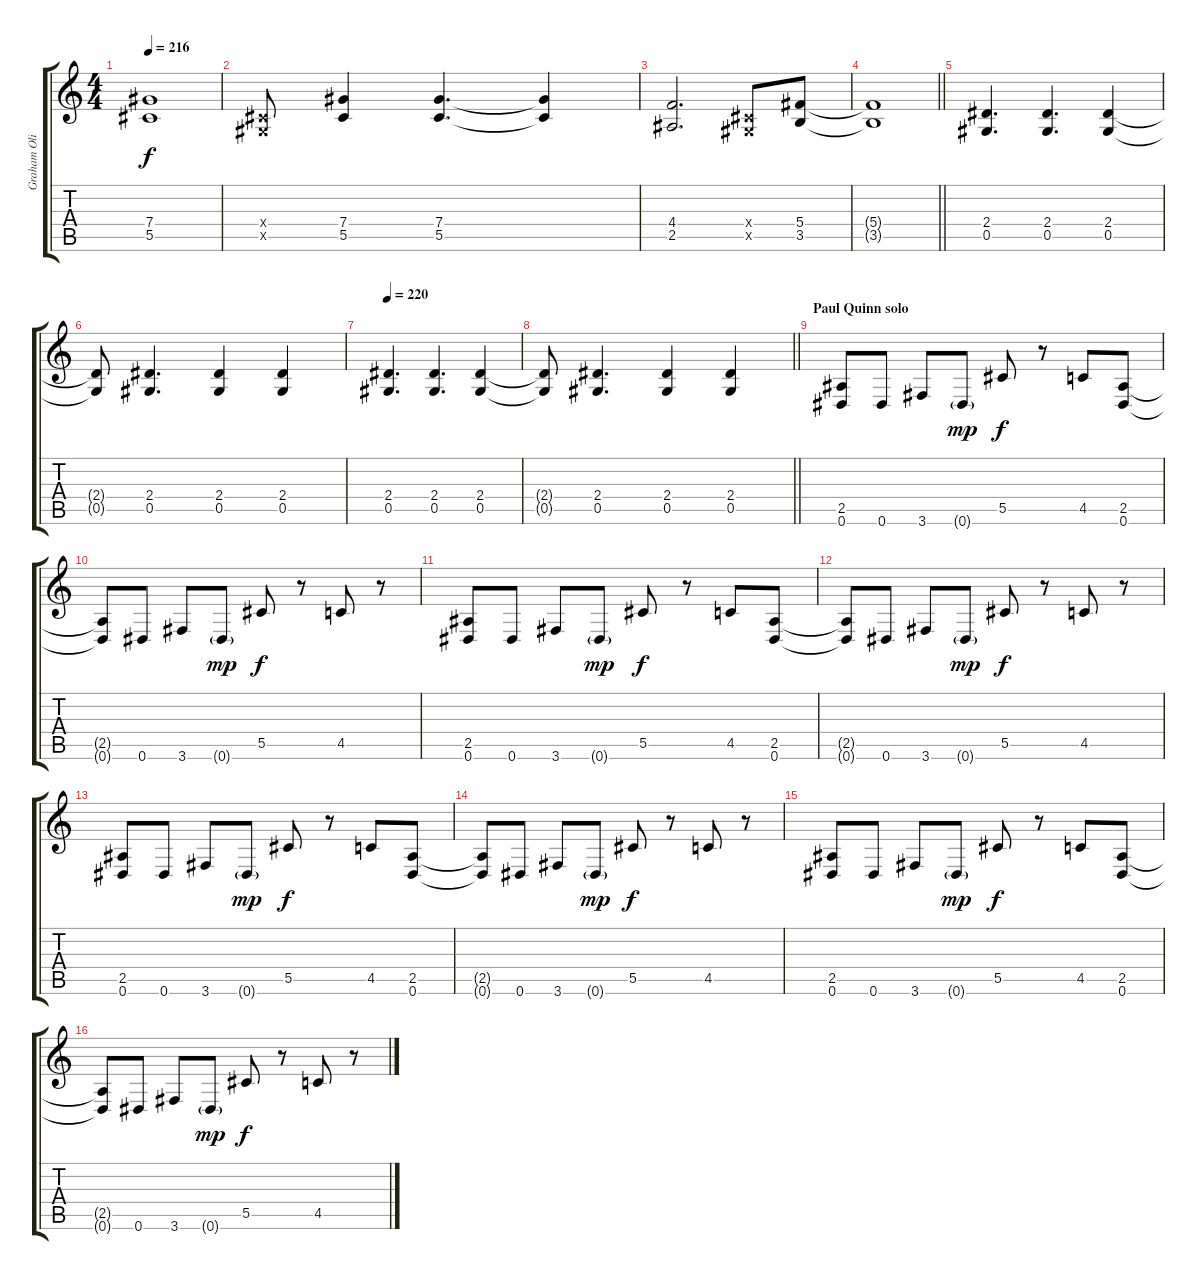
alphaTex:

\track ("Graham Oliver" "Graham Oli") {instrument distortionguitar}
\staff {score tabs}
\tuning (Eb4 Bb3 Gb3 Db3 Ab2 Eb2) {hide}
\ts (4 4)
\tempo 216
\clef g2
\ks c
(7.4{t} 5.5{t}).1{dy f} |
(0.4{x} 0.5{x}).8 (7.4 5.5).4 (7.4 5.5).4{d} (7.4{t} 5.5{t}).4 |
(4.4 2.5).2{d} (0.4{x} 0.5{x}).8 (5.4 3.5).8 |
\barLineRight lightlight
(5.4{t} 3.5{t}).1 |
\section ("" "")
(2.4 0.5).4{d} (2.4 0.5).4{d} (2.4 0.5).4 |
(2.4{t} 0.5{t}).8 (2.4 0.5).4{d} (2.4 0.5).4 (2.4 0.5).4 |
\tempo 220
(2.4 0.5).4{d} (2.4 0.5).4{d} (2.4 0.5).4 |
\barLineRight lightlight
(2.4{t} 0.5{t}).8 (2.4 0.5).4{d} (2.4 0.5).4 (2.4 0.5).4 |
\section ("" "Paul Quinn solo")
(2.5 0.6).8{balance 8 instrument overdrivenguitar} 0.6.8 3.6.8 0.6{g}.8{dy mp} 5.5.8{dy f} r.8 4.5.8 (2.5 0.6).8 |
(2.5{t} 0.6{t}).8 0.6.8 3.6.8 0.6{g}.8{dy mp} 5.5.8{dy f} r.8 4.5.8 r.8 |
(2.5 0.6).8 0.6.8 3.6.8 0.6{g}.8{dy mp} 5.5.8{dy f} r.8 4.5.8 (2.5 0.6).8 |
(2.5{t} 0.6{t}).8 0.6.8 3.6.8 0.6{g}.8{dy mp} 5.5.8{dy f} r.8 4.5.8 r.8 |
(2.5 0.6).8 0.6.8 3.6.8 0.6{g}.8{dy mp} 5.5.8{dy f} r.8 4.5.8 (2.5 0.6).8 |
(2.5{t} 0.6{t}).8 0.6.8 3.6.8 0.6{g}.8{dy mp} 5.5.8{dy f} r.8 4.5.8 r.8 |
(2.5 0.6).8 0.6.8 3.6.8 0.6{g}.8{dy mp} 5.5.8{dy f} r.8 4.5.8 (2.5 0.6).8 |
(2.5{t} 0.6{t}).8 0.6.8 3.6.8 0.6{g}.8{dy mp} 5.5.8{dy f} r.8 4.5.8 r.8
